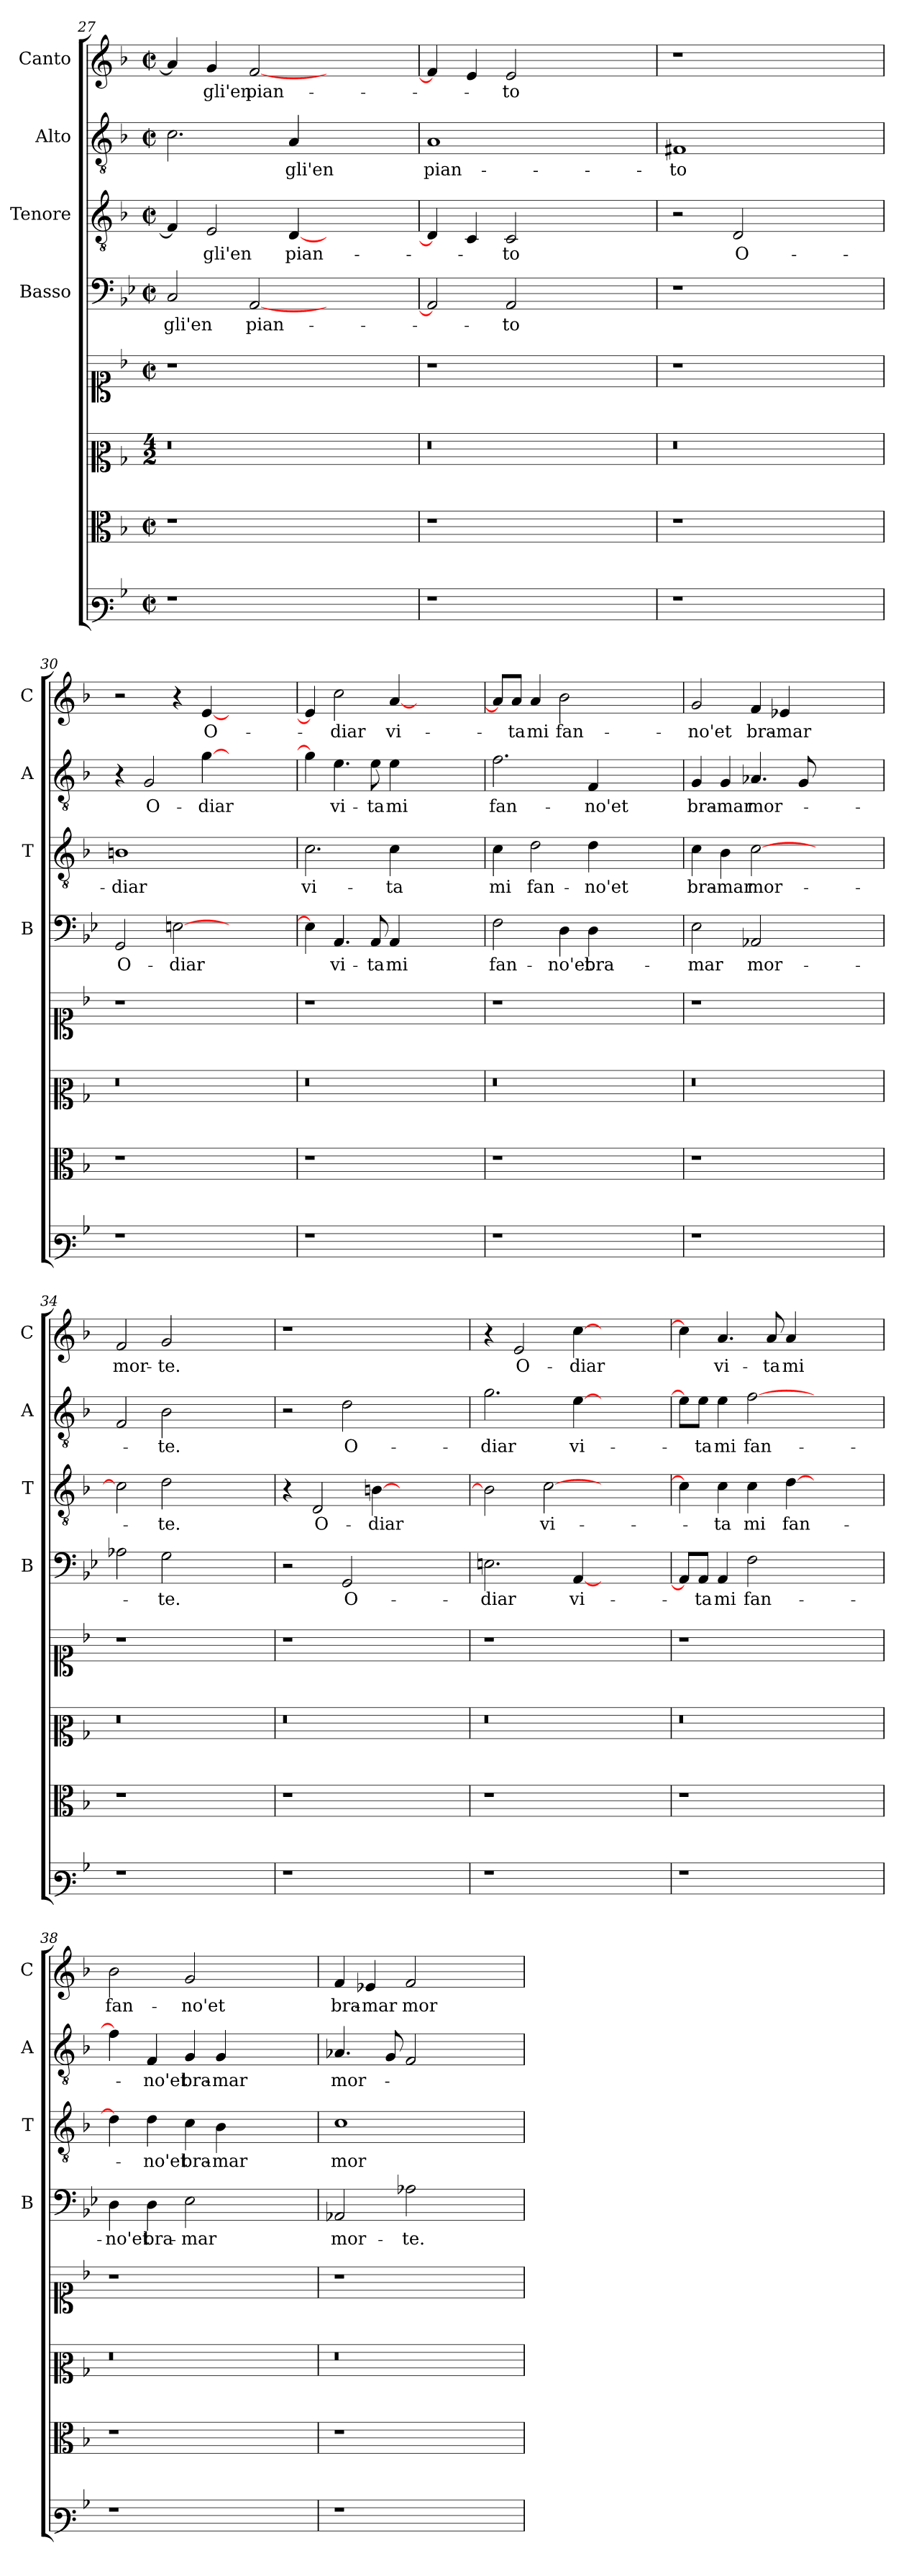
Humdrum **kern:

**kern	**kern	**kern	**kern	**kern	**text	**kern	**text	**kern	**text	**kern	**text
*part8	*part7	*part6	*part5	*part4	*part4	*part3	*part3	*part2	*part2	*part1	*part1
*staff8	*staff7	*staff6	*staff5	*staff4	*staff4	*staff3	*staff3	*staff2	*staff2	*staff1	*staff1
*	*	*	*	*I"Basso	*	*I"Tenore	*	*I"Alto	*	*I"Canto	*
*	*	*	*	*I'B	*	*I'T	*	*I'A	*	*I'C	*
*clefF3	*clefC3	*clefC2	*clefC1	*clefF4	*	*clefGv2	*	*clefGv2	*	*clefG2	*
*k[b-]	*k[b-]	*k[b-]	*k[b-]	*k[b-e-]	*	*k[b-]	*	*k[b-]	*	*k[b-]	*
*d:	*d:	*d:	*d:	*g:	*	*d:	*	*d:	*	*d:	*
*M2/2	*M2/2	*M4/2	*M2/2	*M2/2	*	*M2/2	*	*M2/2	*	*M2/2	*
*met(c|)	*met(c|)	*	*met(c|)	*met(c|)	*	*met(c|)	*	*met(c|)	*	*met(c|)	*
=27	=27	=27	=27	=27	=27	=27	=27	=27	=27	=27	=27
1r	1r	0r	1r	2C/	-gli'en	4F/]	.	2.c\	.	4a/]	.
.	.	.	.	.	.	2E/	-gli'en	.	.	4g/	-gli'en
.	.	.	.	[2AA/	pian-	.	.	.	.	[2f/	pian-
.	.	.	.	.	.	[4D/	pian-	4A/	-gli'en	.	.
1ryy	1ryy	.	1ryy	1ryy	.	1ryy	.	1ryy	.	1ryy	.
!!LO:LB:g=z
=28	=28	=28	=28	=28	=28	=28	=28	=28	=28	=28	=28
1r	1r	0r	1r	2AA/]	.	4D/]	.	1A	pian-	4f/]	.
.	.	.	.	.	.	4C/	.	.	.	4e/	.
.	.	.	.	2AA/	-to	2C/	-to	.	.	2e/	-to
1ryy	1ryy	.	1ryy	1ryy	.	1ryy	.	1ryy	.	1ryy	.
=29	=29	=29	=29	=29	=29	=29	=29	=29	=29	=29	=29
1r	1r	0r	1r	1r	.	2r	.	1F#X	-to	1r	.
.	.	.	.	.	.	2D/	O-	.	.	.	.
1ryy	1ryy	.	1ryy	1ryy	.	1ryy	.	1ryy	.	1ryy	.
=30	=30	=30	=30	=30	=30	=30	=30	=30	=30	=30	=30
1r	1r	0r	1r	2GG/	O-	1Bn	-diar	4r	.	2r	.
.	.	.	.	.	.	.	.	2G/	O-	.	.
.	.	.	.	[2En\	-diar	.	.	.	.	4r	.
.	.	.	.	.	.	.	.	[4g\	-diar	[4e/	O-
1ryy	1ryy	.	1ryy	1ryy	.	1ryy	.	1ryy	.	1ryy	.
=31	=31	=31	=31	=31	=31	=31	=31	=31	=31	=31	=31
1r	1r	0r	1r	4E\]	.	2.c\	vi-	4g\]	.	4e/]	.
.	.	.	.	4.AA/	vi-	.	.	4.e\	vi-	2cc\	-diar
.	.	.	.	8AA/	-ta	.	.	8e\	-ta	.	.
.	.	.	.	4AA/	mi	4c\	-ta	4e\	mi	[4a/	vi-
1ryy	1ryy	.	1ryy	1ryy	.	1ryy	.	1ryy	.	1ryy	.
=32	=32	=32	=32	=32	=32	=32	=32	=32	=32	=32	=32
1r	1r	0r	1r	2F\	fan-	4c\	mi	2.f\	fan-	8a/L]	.
.	.	.	.	.	.	.	.	.	.	8a/J	-ta
.	.	.	.	.	.	2d\	fan-	.	.	4a/	mi
.	.	.	.	4D\	-no'et	.	.	.	.	2b-\	fan-
.	.	.	.	4D\	bra-	4d\	-no'et	4F/	-no'et	.	.
1ryy	1ryy	.	1ryy	1ryy	.	1ryy	.	1ryy	.	1ryy	.
=33	=33	=33	=33	=33	=33	=33	=33	=33	=33	=33	=33
1r	1r	0r	1r	2E-\	-mar	4c\	bra-	4G/	bra-	2g/	-no'et
.	.	.	.	.	.	4B-\	-mar	4G/	-mar	.	.
.	.	.	.	2AA-X/	mor-	[2c\	mor-	4.A-X/	mor-	4f/	bra-
.	.	.	.	.	.	.	.	.	.	4e-X/	-mar
.	.	.	.	.	.	.	.	8G/	.	.	.
1ryy	1ryy	.	1ryy	1ryy	.	1ryy	.	1ryy	.	1ryy	.
!!LO:LB:g=z
=34	=34	=34	=34	=34	=34	=34	=34	=34	=34	=34	=34
1r	1r	0r	1r	2A-X\	.	2c\]	.	2F/	.	2f/	mor-
.	.	.	.	2G\	-te.	2d\	-te.	2B-\	-te.	2g/	-te.
1ryy	1ryy	.	1ryy	1ryy	.	1ryy	.	1ryy	.	1ryy	.
=35	=35	=35	=35	=35	=35	=35	=35	=35	=35	=35	=35
1r	1r	0r	1r	2r	.	4r	.	2r	.	1r	.
.	.	.	.	.	.	2D/	O-	.	.	.	.
.	.	.	.	2GG/	O-	.	.	2d\	O-	.	.
.	.	.	.	.	.	[4Bn\	-diar	.	.	.	.
1ryy	1ryy	.	1ryy	1ryy	.	1ryy	.	1ryy	.	1ryy	.
=36	=36	=36	=36	=36	=36	=36	=36	=36	=36	=36	=36
1r	1r	0r	1r	2.En\	-diar	2B\]	.	2.g\	-diar	4r	.
.	.	.	.	.	.	.	.	.	.	2e/	O-
.	.	.	.	.	.	[2c\	vi-	.	.	.	.
.	.	.	.	[4AA/	vi-	.	.	[4e\	vi-	[4cc\	-diar
1ryy	1ryy	.	1ryy	1ryy	.	1ryy	.	1ryy	.	1ryy	.
=37	=37	=37	=37	=37	=37	=37	=37	=37	=37	=37	=37
1r	1r	0r	1r	8AA/L]	.	4c\]	.	8e\L]	.	4cc\]	.
.	.	.	.	8AA/J	-ta	.	.	8e\J	-ta	.	.
.	.	.	.	4AA/	mi	4c\	-ta	4e\	mi	4.a/	vi-
.	.	.	.	2F\	fan-	4c\	mi	[2f\	fan-	.	.
.	.	.	.	.	.	.	.	.	.	8a/	-ta
.	.	.	.	.	.	[4d\	fan-	.	.	4a/	mi
1ryy	1ryy	.	1ryy	1ryy	.	1ryy	.	1ryy	.	1ryy	.
=38	=38	=38	=38	=38	=38	=38	=38	=38	=38	=38	=38
1r	1r	0r	1r	4D\	-no'et	4d\]	.	4f\]	.	2b-\	fan-
.	.	.	.	4D\	bra-	4d\	-no'et	4F/	-no'et	.	.
.	.	.	.	2E-\	-mar	4c\	bra-	4G/	bra-	2g/	-no'et
.	.	.	.	.	.	4B-\	-mar	4G/	-mar	.	.
1ryy	1ryy	.	1ryy	1ryy	.	1ryy	.	1ryy	.	1ryy	.
=39	=39	=39	=39	=39	=39	=39	=39	=39	=39	=39	=39
1r	1r	0r	1r	2AA-X/	mor-	1c	mor-	4.A-X/	mor-	4f/	bra-
.	.	.	.	.	.	.	.	.	.	4e-X/	-mar
.	.	.	.	.	.	.	.	8G/	.	.	.
.	.	.	.	2A-X\	-te.	.	.	2F/	.	2f/	mor-
1ryy	1ryy	.	1ryy	1ryy	.	1ryy	.	1ryy	.	1ryy	.
=	=	=	=	=	=	=	=	=	=	=	=
*-	*-	*-	*-	*-	*-	*-	*-	*-	*-	*-	*-
